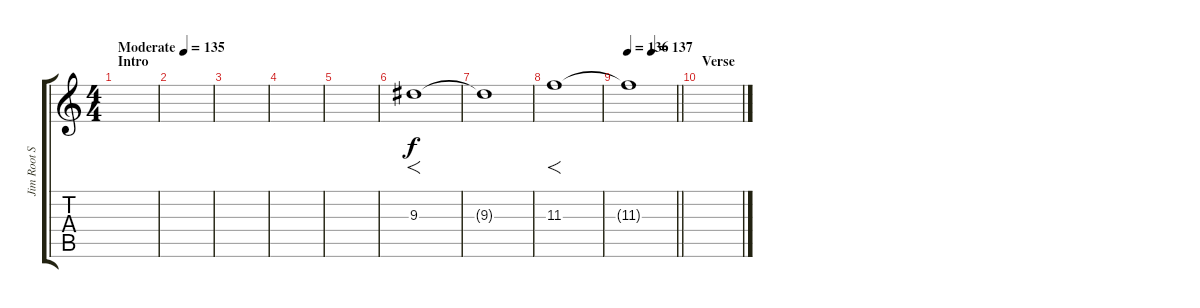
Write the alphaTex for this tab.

\track ("Jim Root Solo" "Jim Root S") {instrument electricguitarjazz}
\staff {score tabs}
\tuning (Eb4 Bb3 Gb3 Db3 Ab2 Eb2) {hide}
\ts (4 4)
\section ("" "Intro")
\tempo (135 "Moderate")
\clef g2
\ks c
|
|
|
|
|
9.3.1{f} |
9.3{t}.1 |
11.3.1{f} |
\tempo 136
\tempo (137 0.5)
\barLineRight lightlight
11.3{t}.1 |
\section ("" "Verse")
